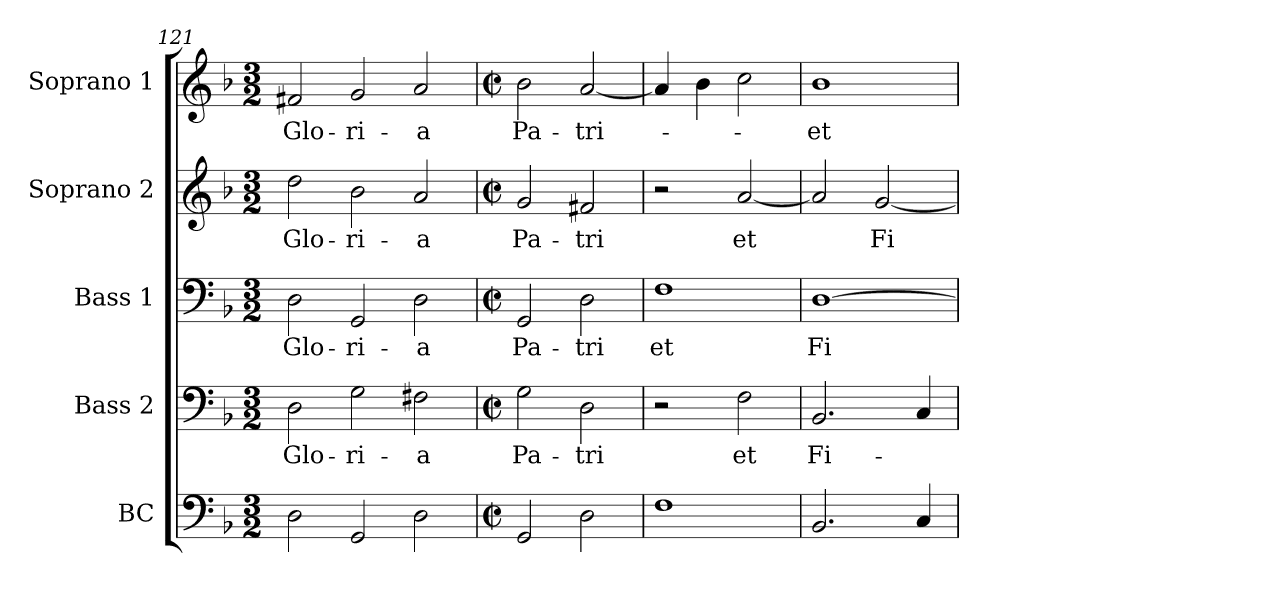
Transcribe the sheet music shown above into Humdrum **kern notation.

**kern	**kern	**text	**kern	**text	**kern	**text	**kern	**text
*part5	*part4	*part4	*part3	*part3	*part2	*part2	*part1	*part1
*staff5	*staff4	*staff4	*staff3	*staff3	*staff2	*staff2	*staff1	*staff1
*I"BC	*I"Bass 2	*	*I"Bass 1	*	*I"Soprano 2	*	*I"Soprano 1	*
*	*I'B 2	*	*I'B 1	*	*I'S 2	*	*I'S 1	*
*clefF4	*clefF4	*	*clefF4	*	*clefG2	*	*clefG2	*
*k[b-]	*k[b-]	*	*k[b-]	*	*k[b-]	*	*k[b-]	*
*F:	*F:	*	*F:	*	*F:	*	*F:	*
*M3/2	*M3/2	*	*M3/2	*	*M3/2	*	*M3/2	*
=121	=121	=121	=121	=121	=121	=121	=121	=121
2D\	2D\	Glo-	2D\	Glo-	2dd\	Glo-	2f#X/	Glo-
2GG/	2G\	-ri-	2GG/	-ri-	2b-\	-ri-	2g/	-ri-
2D\	2F#X\	-a	2D\	-a	2a/	-a	2a/	-a
=122	=122	=122	=122	=122	=122	=122	=122	=122
*M2/2	*M2/2	*	*M2/2	*	*M2/2	*	*M2/2	*
*met(c|)	*met(c|)	*	*met(c|)	*	*met(c|)	*	*met(c|)	*
2GG/	2G\	Pa-	2GG/	Pa-	2g/	Pa-	2b-\	Pa-
2D\	2D\	-tri	2D\	-tri	2f#X/	-tri	[2a/	-tri-
=123	=123	=123	=123	=123	=123	=123	=123	=123
1F	2r	.	1F	et	2r	.	4a/]	.
.	.	.	.	.	.	.	4b-\	.
.	2F\	et	.	.	[2a/	et	2cc\	.
=124	=124	=124	=124	=124	=124	=124	=124	=124
2.BB-/	2.BB-/	Fi-	[1D	Fi-	2a/]	.	1b-	-et
.	.	.	.	.	[2g/	Fi	.	.
4C/	4C/	.	.	.	.	.	.	.
=	=	=	=	=	=	=	=	=
*-	*-	*-	*-	*-	*-	*-	*-	*-
